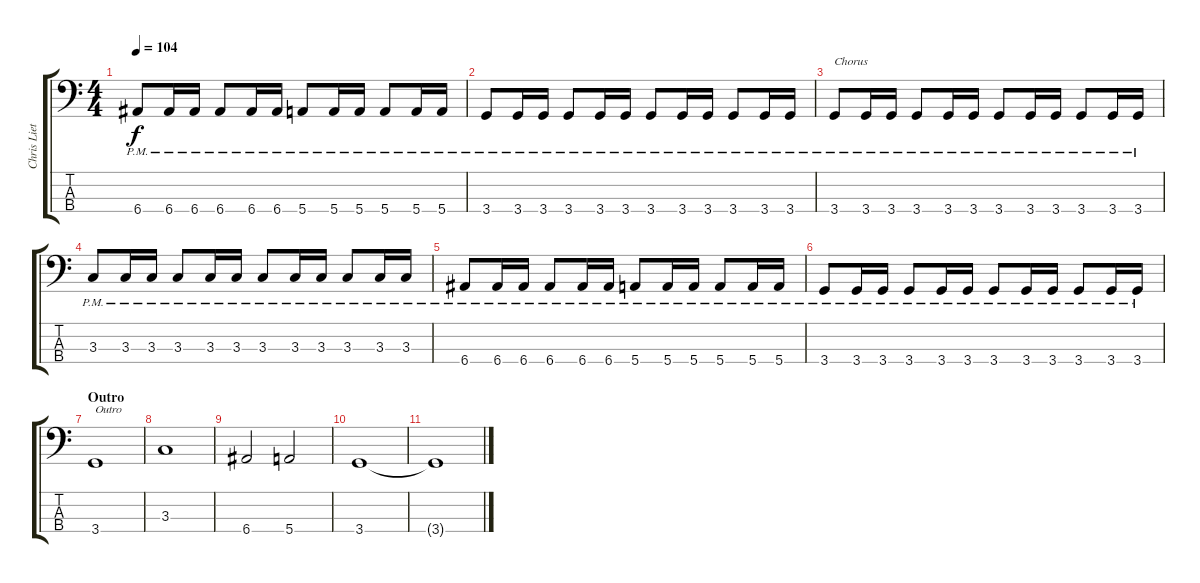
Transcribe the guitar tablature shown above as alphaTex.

\track ("Chris Lietz" "Chris Liet") {instrument electricbassfinger}
\staff {score tabs}
\tuning (G2 D2 A1 E1) {hide}
\ts (4 4)
\tempo 104
\clef f4
\ks c
6.4{pm}.8{dy f} 6.4{pm}.16 6.4{pm}.16 6.4{pm}.8 6.4{pm}.16 6.4{pm}.16 5.4{pm}.8 5.4{pm}.16 5.4{pm}.16 5.4{pm}.8 5.4{pm}.16 5.4{pm}.16 |
3.4{pm}.8 3.4{pm}.16 3.4{pm}.16 3.4{pm}.8 3.4{pm}.16 3.4{pm}.16 3.4{pm}.8 3.4{pm}.16 3.4{pm}.16 3.4{pm}.8 3.4{pm}.16 3.4{pm}.16 |
3.4{pm}.8{txt "Chorus"} 3.4{pm}.16 3.4{pm}.16 3.4{pm}.8 3.4{pm}.16 3.4{pm}.16 3.4{pm}.8 3.4{pm}.16 3.4{pm}.16 3.4{pm}.8 3.4{pm}.16 3.4{pm}.16 |
3.3{pm}.8 3.3{pm}.16 3.3{pm}.16 3.3{pm}.8 3.3{pm}.16 3.3{pm}.16 3.3{pm}.8 3.3{pm}.16 3.3{pm}.16 3.3{pm}.8 3.3{pm}.16 3.3{pm}.16 |
6.4{pm}.8 6.4{pm}.16 6.4{pm}.16 6.4{pm}.8 6.4{pm}.16 6.4{pm}.16 5.4{pm}.8 5.4{pm}.16 5.4{pm}.16 5.4{pm}.8 5.4{pm}.16 5.4{pm}.16 |
3.4{pm}.8 3.4{pm}.16 3.4{pm}.16 3.4{pm}.8 3.4{pm}.16 3.4{pm}.16 3.4{pm}.8 3.4{pm}.16 3.4{pm}.16 3.4{pm}.8 3.4{pm}.16 3.4{pm}.16 |
\section ("" "Outro")
3.4.1{txt "Outro"} |
3.3.1 |
6.4.2 5.4.2 |
3.4.1 |
3.4{t}.1
